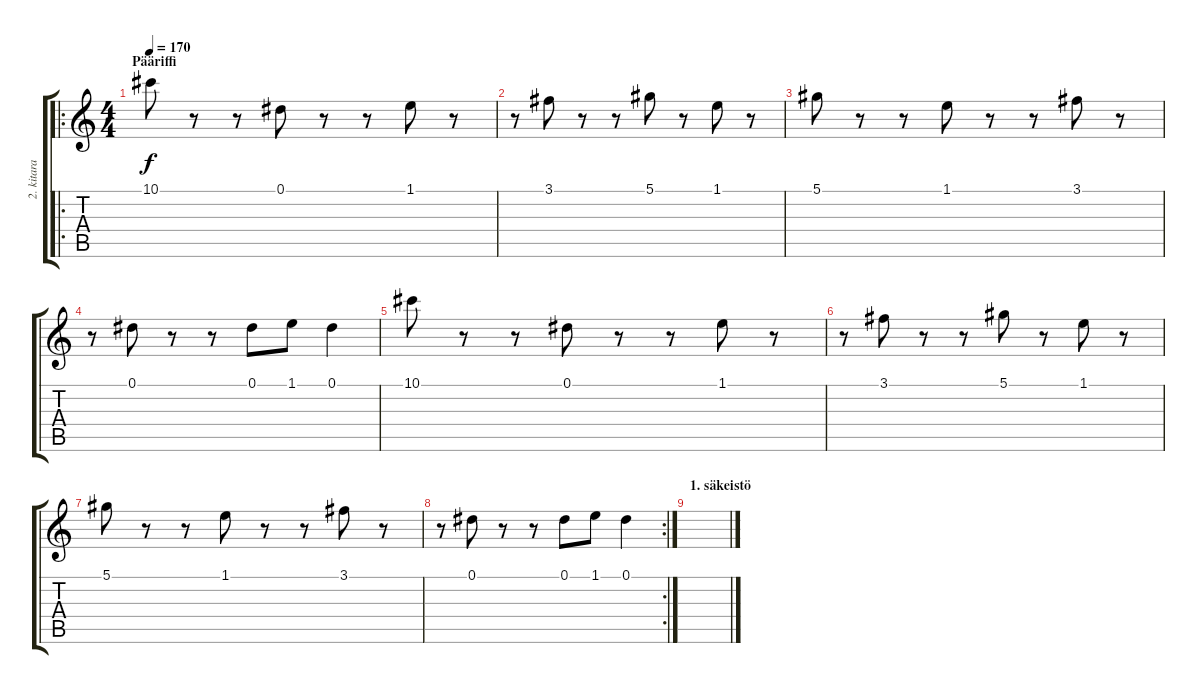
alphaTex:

\track ("2. kitara" "2. kitara") {instrument distortionguitar}
\staff {score tabs}
\tuning (Eb4 Bb3 Gb3 Db3 Ab2 Db2) {hide}
\ro
\ts (4 4)
\section ("" "Pääriffi")
\tempo 170
\clef g2
\ks c
10.1.8{dy f instrument distortionguitar} r.8 r.8 0.1.8 r.8 r.8 1.1.8 r.8 |
r.8 3.1.8 r.8 r.8 5.1.8 r.8 1.1.8 r.8 |
5.1.8 r.8 r.8 1.1.8 r.8 r.8 3.1.8 r.8 |
r.8 0.1.8 r.8 r.8 0.1.8 1.1.8 0.1.4 |
10.1.8 r.8 r.8 0.1.8 r.8 r.8 1.1.8 r.8 |
r.8 3.1.8 r.8 r.8 5.1.8 r.8 1.1.8 r.8 |
5.1.8 r.8 r.8 1.1.8 r.8 r.8 3.1.8 r.8 |
\rc 2
r.8 0.1.8 r.8 r.8 0.1.8 1.1.8 0.1.4 |
\section ("" "1. säkeistö")
